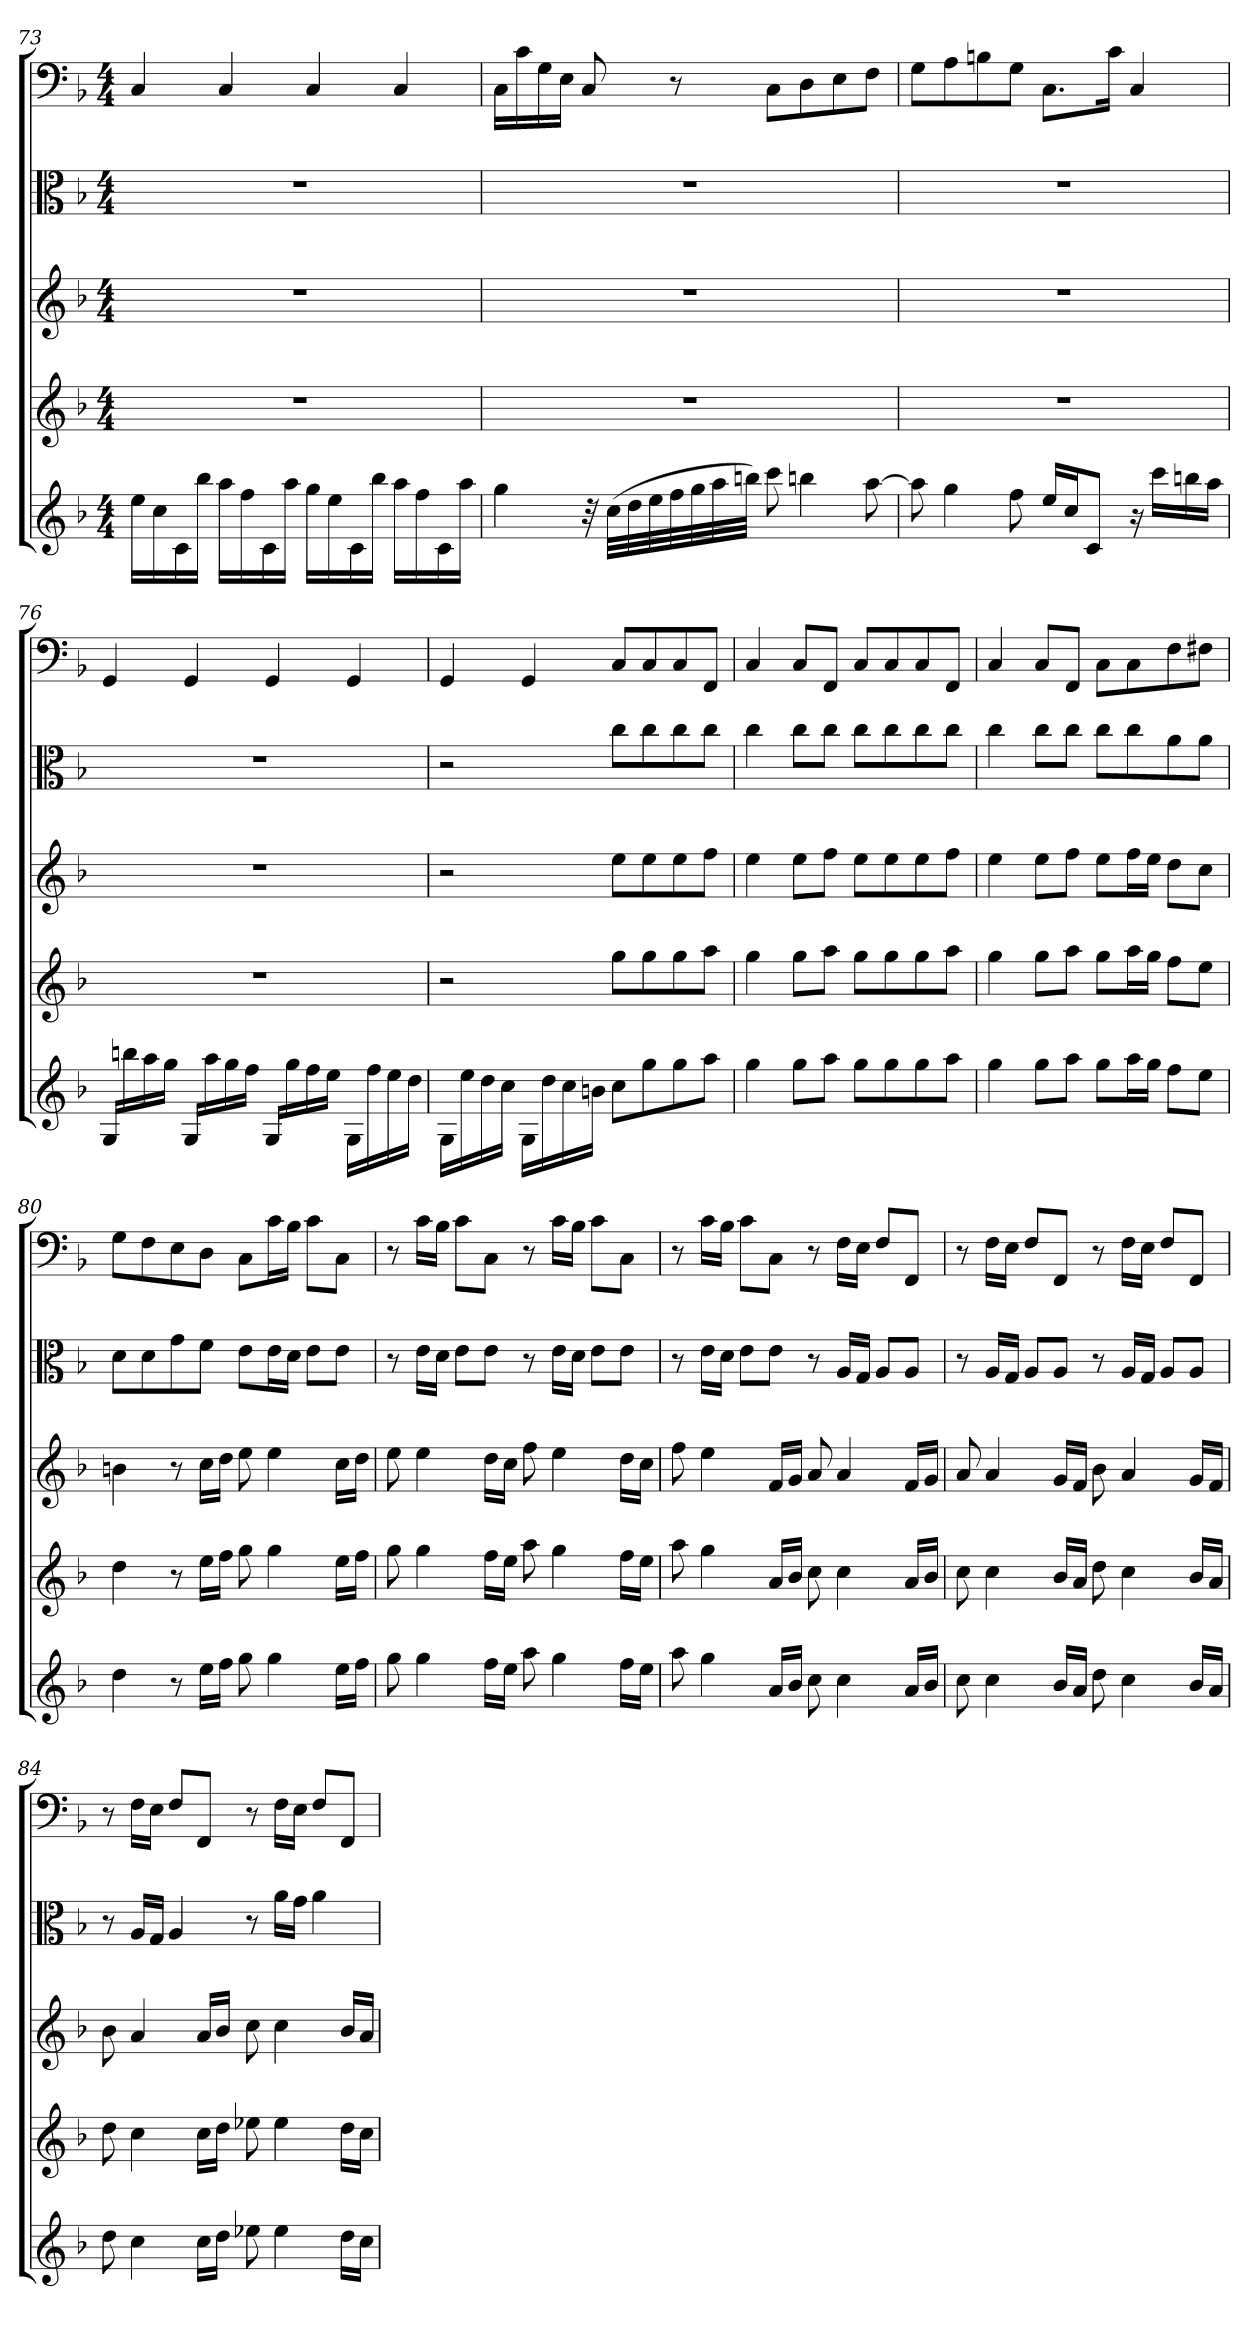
**kern	**kern	**kern	**kern	**kern
*part5	*part4	*part3	*part2	*part1
*staff5	*staff4	*staff3	*staff2	*staff1
*clefG2	*clefG2	*clefG2	*clefC3	*clefF4
*k[b-]	*k[b-]	*k[b-]	*k[b-]	*k[b-]
*F:	*F:	*F:	*F:	*F:
*M4/4	*M4/4	*M4/4	*M4/4	*M4/4
=73	=73	=73	=73	=73
16ee\LL	1r	1r	1r	4C/
16cc\	.	.	.	.
16c\	.	.	.	.
16bb-\JJ	.	.	.	.
16aa\LL	.	.	.	4C/
16ff\	.	.	.	.
16c\	.	.	.	.
16aa\JJ	.	.	.	.
16gg\LL	.	.	.	4C/
16ee\	.	.	.	.
16c\	.	.	.	.
16bb-\JJ	.	.	.	.
16aa\LL	.	.	.	4C/
16ff\	.	.	.	.
16c\	.	.	.	.
16aa\JJ	.	.	.	.
=74	=74	=74	=74	=74
4gg\	1r	1r	1r	16C\LL
.	.	.	.	16c\
.	.	.	.	16G\
.	.	.	.	16E\JJ
32r	.	.	.	8C/
(32cc\LLL	.	.	.	.
32dd\	.	.	.	.
32ee\	.	.	.	.
32ff\	.	.	.	8r
32gg\	.	.	.	.
32aa\	.	.	.	.
32bbn\JJJ)	.	.	.	.
8ccc\	.	.	.	8C\L
4bbn\	.	.	.	8D\
.	.	.	.	8E\
[8aa\	.	.	.	8F\J
=75	=75	=75	=75	=75
8aa\]	1r	1r	1r	8G\L
4gg\	.	.	.	8A\
.	.	.	.	8Bn\
8ff\	.	.	.	8G\J
16ee/LL	.	.	.	8.C\L
16cc/J	.	.	.	.
8c/J	.	.	.	.
.	.	.	.	16c\Jk
16r	.	.	.	4C/
16ccc\LL	.	.	.	.
16bbn\	.	.	.	.
16aa\JJ	.	.	.	.
=76	=76	=76	=76	=76
16G/LL	1r	1r	1r	4GG/
16bbn\	.	.	.	.
16aa\	.	.	.	.
16gg\JJ	.	.	.	.
16G/LL	.	.	.	4GG/
16aa\	.	.	.	.
16gg\	.	.	.	.
16ff\JJ	.	.	.	.
16G/LL	.	.	.	4GG/
16gg\	.	.	.	.
16ff\	.	.	.	.
16ee\JJ	.	.	.	.
16G/LL	.	.	.	4GG/
16ff\	.	.	.	.
16ee\	.	.	.	.
16dd\JJ	.	.	.	.
=77	=77	=77	=77	=77
16G/LL	2r	2r	2r	4GG/
16ee\	.	.	.	.
16dd\	.	.	.	.
16cc\JJ	.	.	.	.
16G/LL	.	.	.	4GG/
16dd\	.	.	.	.
16cc\	.	.	.	.
16bn\JJ	.	.	.	.
8cc\L	8gg\L	8ee\L	8cc\L	8C/L
8gg\	8gg\	8ee\	8cc\	8C/
8gg\	8gg\	8ee\	8cc\	8C/
8aa\J	8aa\J	8ff\J	8cc\J	8FF/J
=78	=78	=78	=78	=78
4gg\	4gg\	4ee\	4cc\	4C/
8gg\L	8gg\L	8ee\L	8cc\L	8C/L
8aa\J	8aa\J	8ff\J	8cc\J	8FF/J
8gg\L	8gg\L	8ee\L	8cc\L	8C/L
8gg\	8gg\	8ee\	8cc\	8C/
8gg\	8gg\	8ee\	8cc\	8C/
8aa\J	8aa\J	8ff\J	8cc\J	8FF/J
=79	=79	=79	=79	=79
4gg\	4gg\	4ee\	4cc\	4C/
8gg\L	8gg\L	8ee\L	8cc\L	8C/L
8aa\J	8aa\J	8ff\J	8cc\J	8FF/J
8gg\L	8gg\L	8ee\L	8cc\L	8C\L
16aa\L	16aa\L	16ff\L	8cc\	8C\
16gg\JJ	16gg\JJ	16ee\JJ	.	.
8ff\L	8ff\L	8dd\L	8a\	8F\
8ee\J	8ee\J	8cc\J	8a\J	8F#X\J
=80	=80	=80	=80	=80
4dd\	4dd\	4bn\	8d\L	8G\L
.	.	.	8d\	8F\
8r	8r	8r	8g\	8E\
16ee\LL	16ee\LL	16cc\LL	8f\J	8D\J
16ff\JJ	16ff\JJ	16dd\JJ	.	.
8gg\	8gg\	8ee\	8e\L	8C\L
4gg\	4gg\	4ee\	16e\L	16c\L
.	.	.	16d\JJ	16B-\JJ
.	.	.	8e\L	8c\L
16ee\LL	16ee\LL	16cc\LL	8e\J	8C\J
16ff\JJ	16ff\JJ	16dd\JJ	.	.
=81	=81	=81	=81	=81
8gg\	8gg\	8ee\	8r	8r
4gg\	4gg\	4ee\	16e\LL	16c\LL
.	.	.	16d\JJ	16B-\JJ
.	.	.	8e\L	8c\L
16ff\LL	16ff\LL	16dd\LL	8e\J	8C\J
16ee\JJ	16ee\JJ	16cc\JJ	.	.
8aa\	8aa\	8ff\	8r	8r
4gg\	4gg\	4ee\	16e\LL	16c\LL
.	.	.	16d\JJ	16B-\JJ
.	.	.	8e\L	8c\L
16ff\LL	16ff\LL	16dd\LL	8e\J	8C\J
16ee\JJ	16ee\JJ	16cc\JJ	.	.
=82	=82	=82	=82	=82
8aa\	8aa\	8ff\	8r	8r
4gg\	4gg\	4ee\	16e\LL	16c\LL
.	.	.	16d\JJ	16B-\JJ
.	.	.	8e\L	8c\L
16a/LL	16a/LL	16f/LL	8e\J	8C\J
16b-/JJ	16b-/JJ	16g/JJ	.	.
8cc\	8cc\	8a/	8r	8r
4cc\	4cc\	4a/	16A/LL	16F\LL
.	.	.	16G/JJ	16E\JJ
.	.	.	8A/L	8F/L
16a/LL	16a/LL	16f/LL	8A/J	8FF/J
16b-/JJ	16b-/JJ	16g/JJ	.	.
=83	=83	=83	=83	=83
8cc\	8cc\	8a/	8r	8r
4cc\	4cc\	4a/	16A/LL	16F\LL
.	.	.	16G/JJ	16E\JJ
.	.	.	8A/L	8F/L
16b-/LL	16b-/LL	16g/LL	8A/J	8FF/J
16a/JJ	16a/JJ	16f/JJ	.	.
8dd\	8dd\	8b-\	8r	8r
4cc\	4cc\	4a/	16A/LL	16F\LL
.	.	.	16G/JJ	16E\JJ
.	.	.	8A/L	8F/L
16b-/LL	16b-/LL	16g/LL	8A/J	8FF/J
16a/JJ	16a/JJ	16f/JJ	.	.
=84	=84	=84	=84	=84
8dd\	8dd\	8b-\	8r	8r
4cc\	4cc\	4a/	16A/LL	16F\LL
.	.	.	16G/JJ	16E\JJ
.	.	.	4A/	8F/L
16cc\LL	16cc\LL	16a/LL	.	8FF/J
16dd\JJ	16dd\JJ	16b-/JJ	.	.
8ee-X\	8ee-X\	8cc\	8r	8r
4ee-\	4ee-\	4cc\	16a\LL	16F\LL
.	.	.	16g\JJ	16E\JJ
.	.	.	4a\	8F/L
16dd\LL	16dd\LL	16b-/LL	.	8FF/J
16cc\JJ	16cc\JJ	16a/JJ	.	.
=	=	=	=	=
*-	*-	*-	*-	*-
